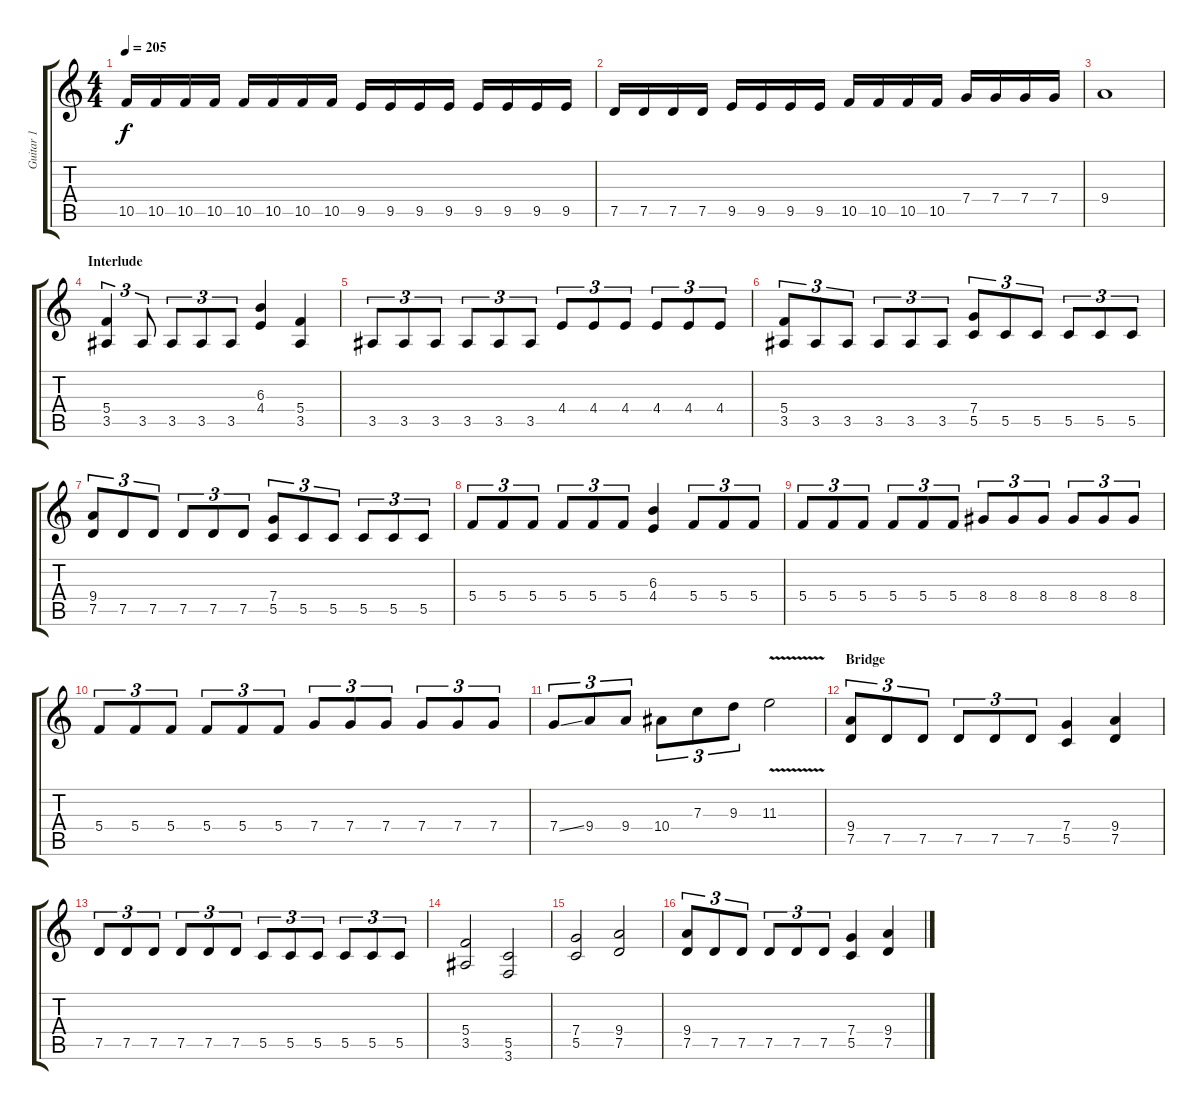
\track ("Guitar 1" "Guitar 1") {instrument distortionguitar}
\staff {score tabs}
\tuning (D4 A3 F3 C3 G2 D2) {hide}
\ts (4 4)
\tempo 205
\clef g2
\ks c
10.5.16{dy f} 10.5.16 10.5.16 10.5.16 10.5.16 10.5.16 10.5.16 10.5.16 9.5.16 9.5.16 9.5.16 9.5.16 9.5.16 9.5.16 9.5.16 9.5.16 |
7.5.16 7.5.16 7.5.16 7.5.16 9.5.16 9.5.16 9.5.16 9.5.16 10.5.16 10.5.16 10.5.16 10.5.16 7.4.16 7.4.16 7.4.16 7.4.16 |
9.4.1 |
\section ("" "Interlude")
(5.4 3.5).4{tu (3 2)} 3.5.8{tu (3 2)} 3.5.8{tu (3 2)} 3.5.8{tu (3 2)} 3.5.8{tu (3 2)} (6.3 4.4).4 (5.4 3.5).4 |
3.5.8{tu (3 2)} 3.5.8{tu (3 2)} 3.5.8{tu (3 2)} 3.5.8{tu (3 2)} 3.5.8{tu (3 2)} 3.5.8{tu (3 2)} 4.4.8{tu (3 2)} 4.4.8{tu (3 2)} 4.4.8{tu (3 2)} 4.4.8{tu (3 2)} 4.4.8{tu (3 2)} 4.4.8{tu (3 2)} |
(5.4 3.5).8{tu (3 2)} 3.5.8{tu (3 2)} 3.5.8{tu (3 2)} 3.5.8{tu (3 2)} 3.5.8{tu (3 2)} 3.5.8{tu (3 2)} (7.4 5.5).8{tu (3 2)} 5.5.8{tu (3 2)} 5.5.8{tu (3 2)} 5.5.8{tu (3 2)} 5.5.8{tu (3 2)} 5.5.8{tu (3 2)} |
(9.4 7.5).8{tu (3 2)} 7.5.8{tu (3 2)} 7.5.8{tu (3 2)} 7.5.8{tu (3 2)} 7.5.8{tu (3 2)} 7.5.8{tu (3 2)} (7.4 5.5).8{tu (3 2)} 5.5.8{tu (3 2)} 5.5.8{tu (3 2)} 5.5.8{tu (3 2)} 5.5.8{tu (3 2)} 5.5.8{tu (3 2)} |
5.4.8{tu (3 2)} 5.4.8{tu (3 2)} 5.4.8{tu (3 2)} 5.4.8{tu (3 2)} 5.4.8{tu (3 2)} 5.4.8{tu (3 2)} (6.3 4.4).4 5.4.8{tu (3 2)} 5.4.8{tu (3 2)} 5.4.8{tu (3 2)} |
5.4.8{tu (3 2)} 5.4.8{tu (3 2)} 5.4.8{tu (3 2)} 5.4.8{tu (3 2)} 5.4.8{tu (3 2)} 5.4.8{tu (3 2)} 8.4.8{tu (3 2)} 8.4.8{tu (3 2)} 8.4.8{tu (3 2)} 8.4.8{tu (3 2)} 8.4.8{tu (3 2)} 8.4.8{tu (3 2)} |
5.4.8{tu (3 2)} 5.4.8{tu (3 2)} 5.4.8{tu (3 2)} 5.4.8{tu (3 2)} 5.4.8{tu (3 2)} 5.4.8{tu (3 2)} 7.4.8{tu (3 2)} 7.4.8{tu (3 2)} 7.4.8{tu (3 2)} 7.4.8{tu (3 2)} 7.4.8{tu (3 2)} 7.4.8{tu (3 2)} |
7.4{ss}.8{tu (3 2)} 9.4.8{tu (3 2)} 9.4.8{tu (3 2)} 10.4.8{tu (3 2)} 7.3.8{tu (3 2)} 9.3.8{tu (3 2)} 11.3{v}.2 |
\section ("" "Bridge")
(9.4 7.5).8{tu (3 2)} 7.5.8{tu (3 2)} 7.5.8{tu (3 2)} 7.5.8{tu (3 2)} 7.5.8{tu (3 2)} 7.5.8{tu (3 2)} (7.4 5.5).4 (9.4 7.5).4 |
7.5.8{tu (3 2)} 7.5.8{tu (3 2)} 7.5.8{tu (3 2)} 7.5.8{tu (3 2)} 7.5.8{tu (3 2)} 7.5.8{tu (3 2)} 5.5.8{tu (3 2)} 5.5.8{tu (3 2)} 5.5.8{tu (3 2)} 5.5.8{tu (3 2)} 5.5.8{tu (3 2)} 5.5.8{tu (3 2)} |
(5.4 3.5).2 (5.5 3.6).2 |
(7.4 5.5).2 (9.4 7.5).2 |
(9.4 7.5).8{tu (3 2)} 7.5.8{tu (3 2)} 7.5.8{tu (3 2)} 7.5.8{tu (3 2)} 7.5.8{tu (3 2)} 7.5.8{tu (3 2)} (7.4 5.5).4 (9.4 7.5).4
